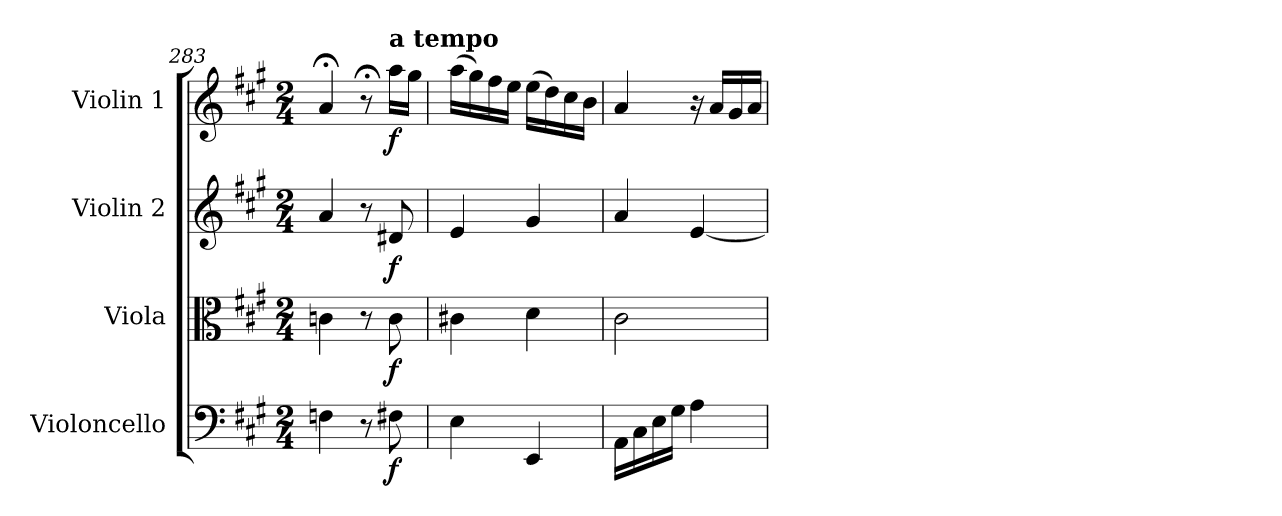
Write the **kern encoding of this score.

**kern	**dynam	**kern	**dynam	**kern	**dynam	**kern	**dynam
*part4	*part4	*part3	*part3	*part2	*part2	*part1	*part1
*staff4	*staff4	*staff3	*staff3	*staff2	*staff2	*staff1	*staff1
*I"Violoncello	*	*I"Viola	*	*I"Violin 2	*	*I"Violin 1	*
*I'Vc	*	*I'Vla	*	*I'Vln	*	*I'Vln	*
*clefF4	*	*clefC3	*	*clefG2	*	*clefG2	*
*k[f#c#g#]	*	*k[f#c#g#]	*	*k[f#c#g#]	*	*k[f#c#g#]	*
*M2/4	*	*M2/4	*	*M2/4	*	*M2/4	*
=283	=283	=283	=283	=283	=283	=283	=283
4Fn\	.	4cn\	.	4a/	.	4a;</	.
8r	.	8r	.	8r	.	8r;<	.
!	!	!	!	!	!	!LO:TX:a:B:t=a tempo	!
!	!LO:DY:b	!	!LO:DY:b	!	!LO:DY:b	!	!LO:DY:b
8F#X\	f	8c\	f	8d#X/	f	16aa\LL	f
.	.	.	.	.	.	16gg#\JJ	.
=284	=284	=284	=284	=284	=284	=284	=284
4E\	.	4c#X\	.	4e/	.	(16aa\LL	.
.	.	.	.	.	.	16gg#\)	.
.	.	.	.	.	.	16ff#\	.
.	.	.	.	.	.	16ee\JJ	.
4EE/	.	4d\	.	4g#/	.	(16ee\LL	.
.	.	.	.	.	.	16dd\)	.
.	.	.	.	.	.	16cc#\	.
.	.	.	.	.	.	16b\JJ	.
=285	=285	=285	=285	=285	=285	=285	=285
16AA\LL	.	2c#\	.	4a/	.	4a/	.
16C#\	.	.	.	.	.	.	.
16E\	.	.	.	.	.	.	.
16G#\JJ	.	.	.	.	.	.	.
4A\	.	.	.	[4e/	.	16r	.
.	.	.	.	.	.	16a/LL	.
.	.	.	.	.	.	16g#/	.
.	.	.	.	.	.	16a/JJ	.
=	=	=	=	=	=	=	=
*-	*-	*-	*-	*-	*-	*-	*-
